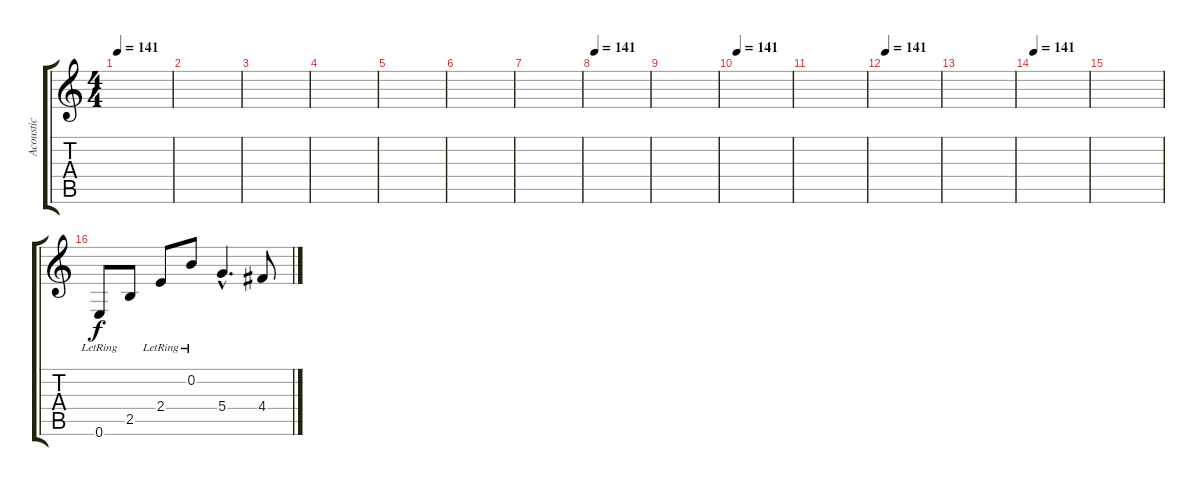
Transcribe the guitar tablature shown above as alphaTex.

\track ("Acoustic" "Acoustic") {instrument acousticguitarnylon}
\staff {score tabs}
\tuning (E4 B3 G3 D3 A2 E2) {hide}
\ts (4 4)
\tempo 141
\clef g2
\ks c
|
|
|
|
|
|
|
\tempo 141
|
|
\tempo 141
|
|
\tempo 141
|
|
\tempo 141
|
|
0.6{lr}.8{balance 16} 2.5.8 2.4{lr}.8 0.2{lr}.8 5.4{hac}.4{d} 4.4.8
